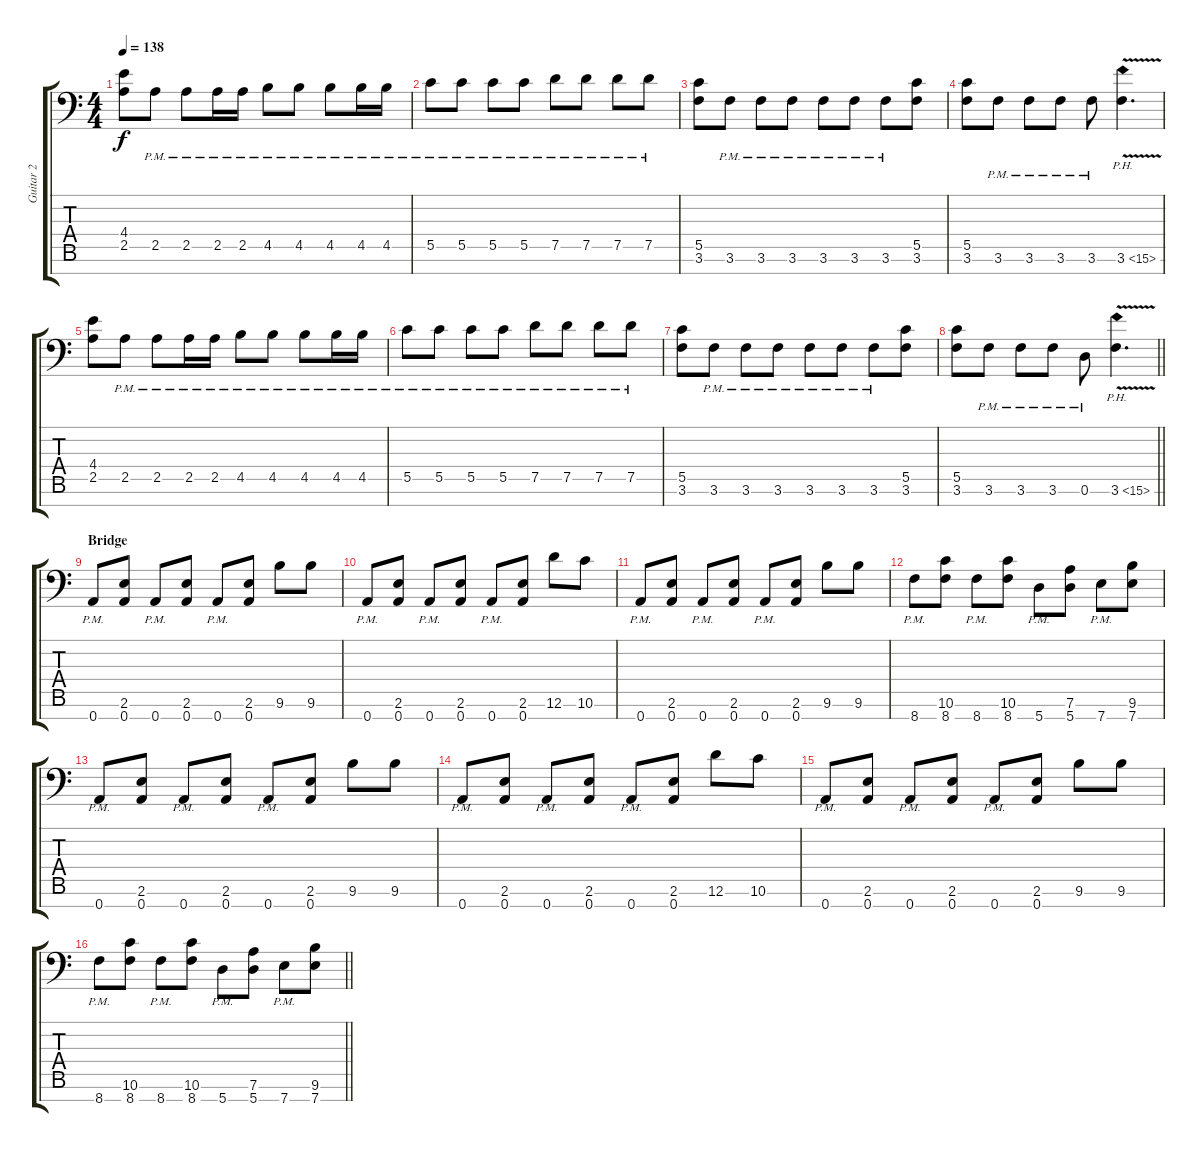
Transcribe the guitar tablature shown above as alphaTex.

\track ("Guitar 2" "Guitar 2") {instrument overdrivenguitar}
\staff {score tabs}
\tuning (D4 A3 F3 C3 G2 D2 A1) {hide}
\ts (4 4)
\tempo 138
\clef f4
\ks c
(4.4 2.5).8{dy f instrument overdrivenguitar} 2.5{pm}.8 2.5{pm}.8 2.5{pm}.16 2.5{pm}.16 4.5{pm}.8 4.5{pm}.8 4.5{pm}.8 4.5{pm}.16 4.5{pm}.16 |
5.5{pm}.8 5.5{pm}.8 5.5{pm}.8 5.5{pm}.8 7.5{pm}.8 7.5{pm}.8 7.5{pm}.8 7.5{pm}.8 |
(5.5 3.6).8 3.6{pm}.8 3.6{pm}.8 3.6{pm}.8 3.6{pm}.8 3.6{pm}.8 3.6{pm}.8 (5.5 3.6).8 |
(5.5 3.6).8 3.6{pm}.8 3.6{pm}.8 3.6{pm}.8 3.6{pm}.8 3.6{ph 12 v}.4{d instrument guitarharmonics} |
(4.4 2.5).8{instrument overdrivenguitar} 2.5{pm}.8 2.5{pm}.8 2.5{pm}.16 2.5{pm}.16 4.5{pm}.8 4.5{pm}.8 4.5{pm}.8 4.5{pm}.16 4.5{pm}.16 |
5.5{pm}.8 5.5{pm}.8 5.5{pm}.8 5.5{pm}.8 7.5{pm}.8 7.5{pm}.8 7.5{pm}.8 7.5{pm}.8 |
(5.5 3.6).8 3.6{pm}.8 3.6{pm}.8 3.6{pm}.8 3.6{pm}.8 3.6{pm}.8 3.6{pm}.8 (5.5 3.6).8 |
\barLineRight lightlight
(5.5 3.6).8 3.6{pm}.8 3.6{pm}.8 3.6{pm}.8 0.6{pm}.8 3.6{ph 12 v}.4{d instrument guitarharmonics} |
\section ("" "Bridge")
0.7{pm}.8{instrument overdrivenguitar} (2.6 0.7).8 0.7{pm}.8 (2.6 0.7).8 0.7{pm}.8 (2.6 0.7).8 9.6.8 9.6.8 |
0.7{pm}.8 (2.6 0.7).8 0.7{pm}.8 (2.6 0.7).8 0.7{pm}.8 (2.6 0.7).8 12.6.8 10.6.8 |
0.7{pm}.8 (2.6 0.7).8 0.7{pm}.8 (2.6 0.7).8 0.7{pm}.8 (2.6 0.7).8 9.6.8 9.6.8 |
8.7{pm}.8 (10.6 8.7).8 8.7{pm}.8 (10.6 8.7).8 5.7{pm}.8 (7.6 5.7).8 7.7{pm}.8 (9.6 7.7).8 |
0.7{pm}.8 (2.6 0.7).8 0.7{pm}.8 (2.6 0.7).8 0.7{pm}.8 (2.6 0.7).8 9.6.8 9.6.8 |
0.7{pm}.8 (2.6 0.7).8 0.7{pm}.8 (2.6 0.7).8 0.7{pm}.8 (2.6 0.7).8 12.6.8 10.6.8 |
0.7{pm}.8 (2.6 0.7).8 0.7{pm}.8 (2.6 0.7).8 0.7{pm}.8 (2.6 0.7).8 9.6.8 9.6.8 |
\barLineRight lightlight
8.7{pm}.8 (10.6 8.7).8 8.7{pm}.8 (10.6 8.7).8 5.7{pm}.8 (7.6 5.7).8 7.7{pm}.8 (9.6 7.7).8
